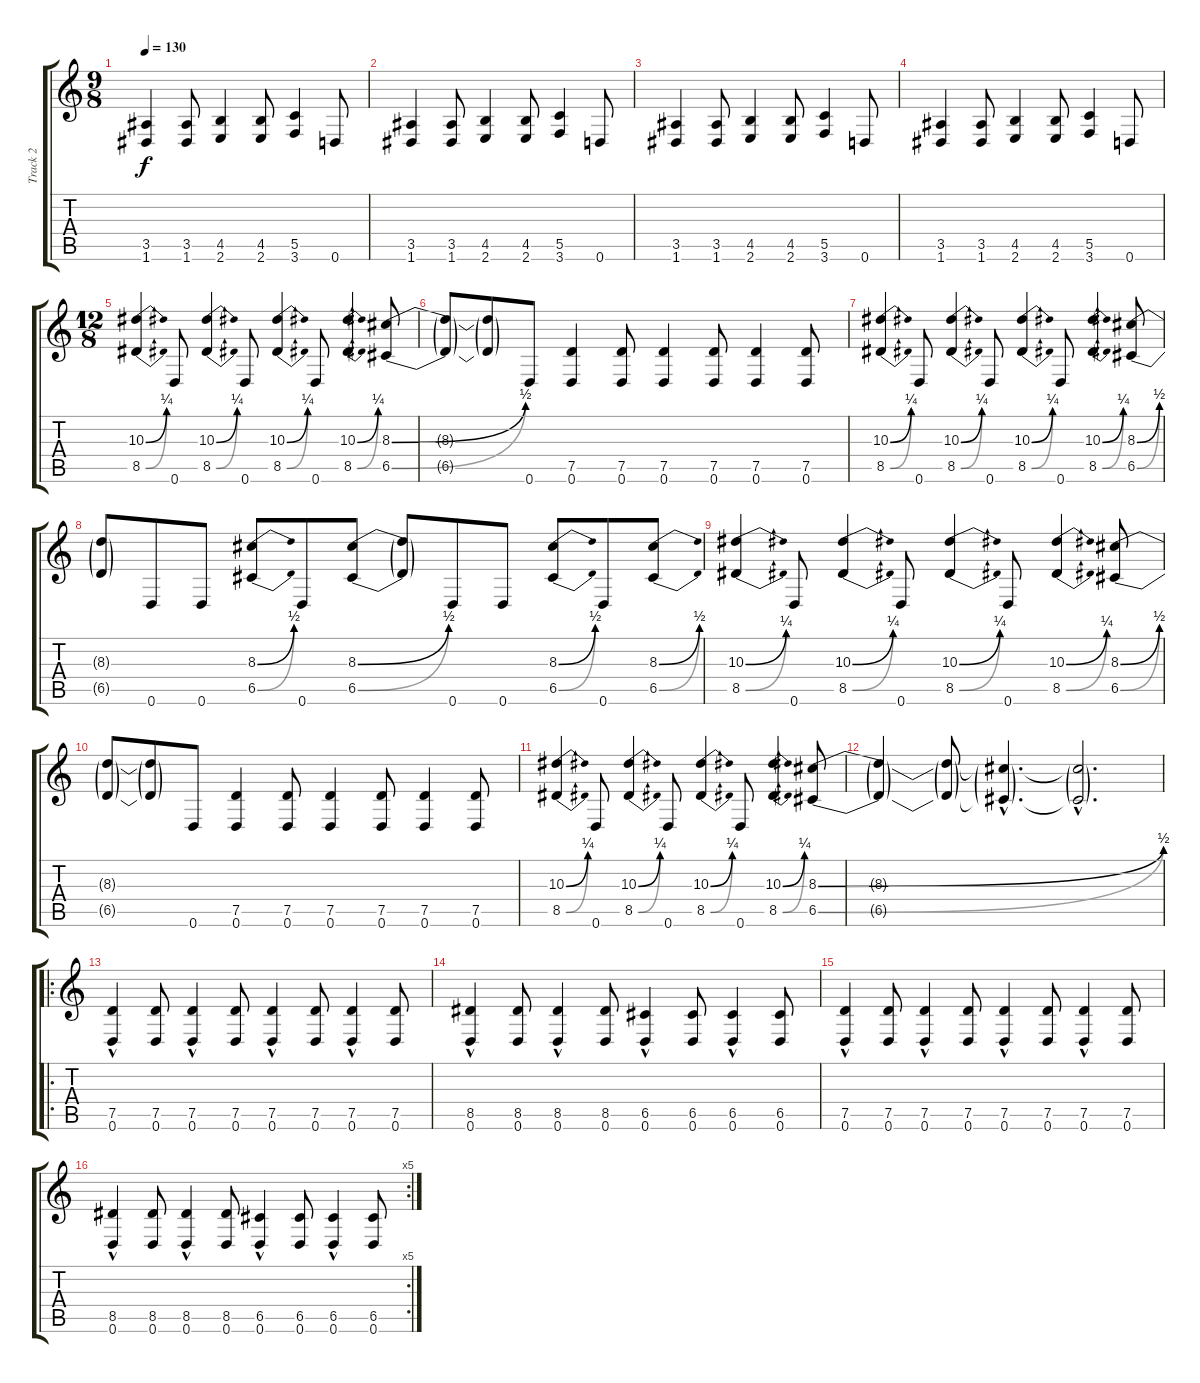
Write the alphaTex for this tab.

\track ("Track 2" "Track 2") {instrument overdrivenguitar}
\staff {score tabs}
\tuning (D4 A3 F3 C3 G2 D2) {hide}
\ts (9 8)
\tempo 130
\clef g2
\ks c
(3.5 1.6).4{dy f} (3.5 1.6).8 (4.5 2.6).4 (4.5 2.6).8 (5.5 3.6).4 0.6.8 |
(3.5 1.6).4 (3.5 1.6).8 (4.5 2.6).4 (4.5 2.6).8 (5.5 3.6).4 0.6.8 |
(3.5 1.6).4 (3.5 1.6).8 (4.5 2.6).4 (4.5 2.6).8 (5.5 3.6).4 0.6.8 |
(3.5 1.6).4 (3.5 1.6).8 (4.5 2.6).4 (4.5 2.6).8 (5.5 3.6).4 0.6.8 |
\ts (12 8)
(10.3{be (bend 0 0 60 1)} 8.5{be (bend 0 0 60 1)}).4 0.6.8 (10.3{be (bend 0 0 60 1)} 8.5{be (bend 0 0 60 1)}).4 0.6.8 (10.3{be (bend 0 0 60 1)} 8.5{be (bend 0 0 60 1)}).4 0.6.8 (10.3{be (bend 0 0 60 1)} 8.5{be (bend 0 0 60 1)}).4 (8.3{be (bend 0 0 60 2)} 6.5{be (bend 0 0 60 2)}).8 |
(8.3{t} 6.5{t}).8 (8.3{t} 6.5{t}).8 0.6.8 (7.5 0.6).4 (7.5 0.6).8 (7.5 0.6).4 (7.5 0.6).8 (7.5 0.6).4 (7.5 0.6).8 |
(10.3{be (bend 0 0 60 1)} 8.5{be (bend 0 0 60 1)}).4 0.6.8 (10.3{be (bend 0 0 60 1)} 8.5{be (bend 0 0 60 1)}).4 0.6.8 (10.3{be (bend 0 0 60 1)} 8.5{be (bend 0 0 60 1)}).4 0.6.8 (10.3{be (bend 0 0 60 1)} 8.5{be (bend 0 0 60 1)}).4 (8.3{be (bend 0 0 60 2)} 6.5{be (bend 0 0 60 2)}).8 |
(8.3{t} 6.5{t}).8 0.6.8 0.6.8 (8.3{be (bend 0 0 60 2)} 6.5{be (bend 0 0 60 2)}).8 0.6.8 (8.3{be (bend 0 0 60 2)} 6.5{be (bend 0 0 60 2)}).8 (8.3{t} 6.5{t}).8 0.6.8 0.6.8 (8.3{be (bend 0 0 60 2)} 6.5{be (bend 0 0 60 2)}).8 0.6.8 (8.3{be (bend 0 0 60 2)} 6.5{be (bend 0 0 60 2)}).8 |
(10.3{be (bend 0 0 60 1)} 8.5{be (bend 0 0 60 1)}).4 0.6.8 (10.3{be (bend 0 0 60 1)} 8.5{be (bend 0 0 60 1)}).4 0.6.8 (10.3{be (bend 0 0 60 1)} 8.5{be (bend 0 0 60 1)}).4 0.6.8 (10.3{be (bend 0 0 60 1)} 8.5{be (bend 0 0 60 1)}).4 (8.3{be (bend 0 0 60 2)} 6.5{be (bend 0 0 60 2)}).8 |
(8.3{t} 6.5{t}).8 (8.3{t} 6.5{t}).8 0.6.8 (7.5 0.6).4 (7.5 0.6).8 (7.5 0.6).4 (7.5 0.6).8 (7.5 0.6).4 (7.5 0.6).8 |
(10.3{be (bend 0 0 60 1)} 8.5{be (bend 0 0 60 1)}).4 0.6.8 (10.3{be (bend 0 0 60 1)} 8.5{be (bend 0 0 60 1)}).4 0.6.8 (10.3{be (bend 0 0 60 1)} 8.5{be (bend 0 0 60 1)}).4 0.6.8 (10.3{be (bend 0 0 60 1)} 8.5{be (bend 0 0 60 1)}).4 (8.3{be (bend 0 0 60 2)} 6.5{be (bend 0 0 60 2)}).8 |
(8.3{t} 6.5{t}).4 (8.3{t} 6.5{t}).8 (8.3{hac t} 6.5{hac t}).4{d} (8.3{hac t} 6.5{hac t}).2{d} |
\ro
(7.5 0.6{hac}).4 (7.5 0.6).8 (7.5 0.6{hac}).4 (7.5 0.6).8 (7.5 0.6{hac}).4 (7.5 0.6).8 (7.5 0.6{hac}).4 (7.5 0.6).8 |
(8.5 0.6{hac}).4 (8.5 0.6).8 (8.5 0.6{hac}).4 (8.5 0.6).8 (6.5 0.6{hac}).4 (6.5 0.6).8 (6.5 0.6{hac}).4 (6.5 0.6).8 |
(7.5 0.6{hac}).4 (7.5 0.6).8 (7.5 0.6{hac}).4 (7.5 0.6).8 (7.5 0.6{hac}).4 (7.5 0.6).8 (7.5 0.6{hac}).4 (7.5 0.6).8 |
\rc 5
(8.5 0.6{hac}).4 (8.5 0.6).8 (8.5 0.6{hac}).4 (8.5 0.6).8 (6.5 0.6{hac}).4 (6.5 0.6).8 (6.5 0.6{hac}).4 (6.5 0.6).8
